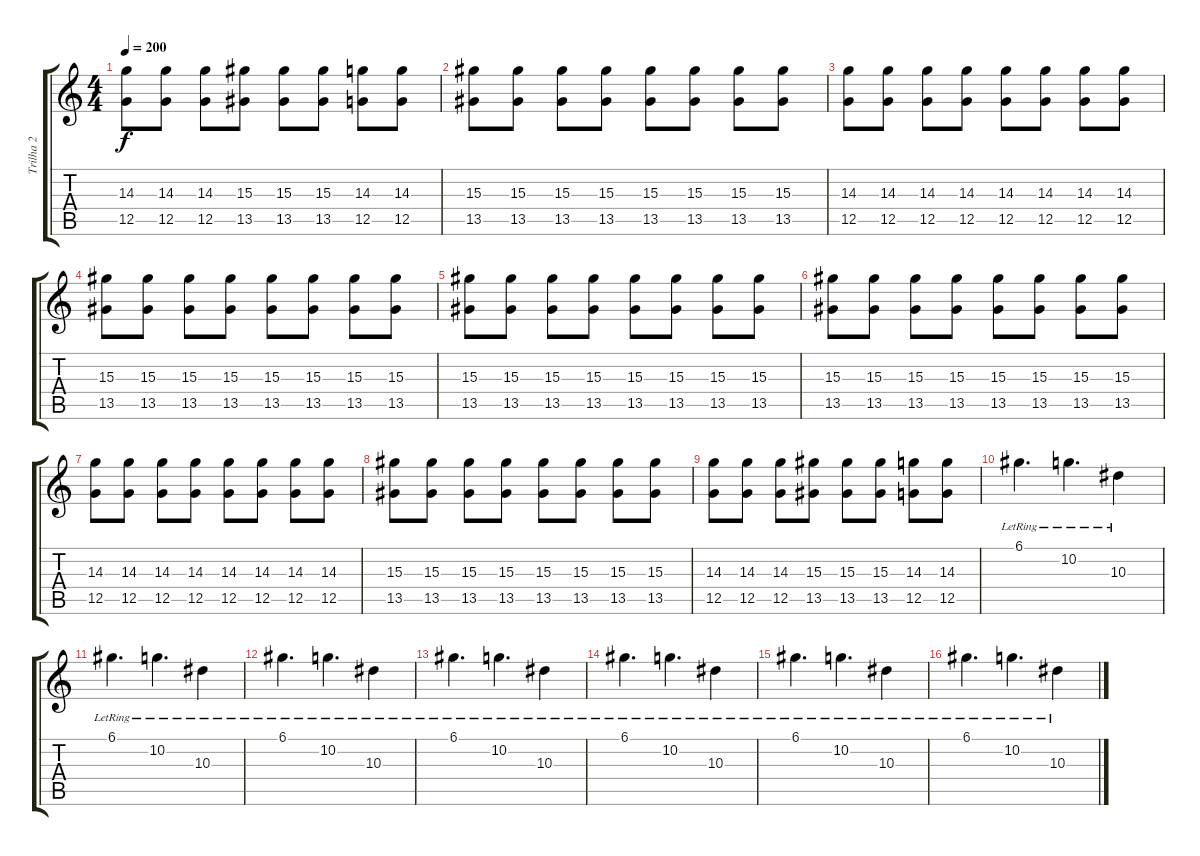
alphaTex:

\track ("Trilha 2" "Trilha 2") {instrument overdrivenguitar}
\staff {score tabs}
\tuning (D4 A3 F3 C3 G2 C2) {hide}
\ts (4 4)
\tempo 200
\clef g2
\ks c
(14.3 12.5).8{dy f} (14.3 12.5).8 (14.3 12.5).8 (15.3 13.5).8 (15.3 13.5).8 (15.3 13.5).8 (14.3 12.5).8 (14.3 12.5).8 |
(15.3 13.5).8 (15.3 13.5).8 (15.3 13.5).8 (15.3 13.5).8 (15.3 13.5).8 (15.3 13.5).8 (15.3 13.5).8 (15.3 13.5).8 |
(14.3 12.5).8 (14.3 12.5).8 (14.3 12.5).8 (14.3 12.5).8 (14.3 12.5).8 (14.3 12.5).8 (14.3 12.5).8 (14.3 12.5).8 |
(15.3 13.5).8 (15.3 13.5).8 (15.3 13.5).8 (15.3 13.5).8 (15.3 13.5).8 (15.3 13.5).8 (15.3 13.5).8 (15.3 13.5).8 |
(15.3 13.5).8 (15.3 13.5).8 (15.3 13.5).8 (15.3 13.5).8 (15.3 13.5).8 (15.3 13.5).8 (15.3 13.5).8 (15.3 13.5).8 |
(15.3 13.5).8 (15.3 13.5).8 (15.3 13.5).8 (15.3 13.5).8 (15.3 13.5).8 (15.3 13.5).8 (15.3 13.5).8 (15.3 13.5).8 |
(14.3 12.5).8 (14.3 12.5).8 (14.3 12.5).8 (14.3 12.5).8 (14.3 12.5).8 (14.3 12.5).8 (14.3 12.5).8 (14.3 12.5).8 |
(15.3 13.5).8 (15.3 13.5).8 (15.3 13.5).8 (15.3 13.5).8 (15.3 13.5).8 (15.3 13.5).8 (15.3 13.5).8 (15.3 13.5).8 |
(14.3 12.5).8 (14.3 12.5).8 (14.3 12.5).8 (15.3 13.5).8 (15.3 13.5).8 (15.3 13.5).8 (14.3 12.5).8 (14.3 12.5).8 |
6.1{lr}.4{d} 10.2{lr}.4{d} 10.3{lr}.4 |
6.1{lr}.4{d} 10.2{lr}.4{d} 10.3{lr}.4 |
6.1{lr}.4{d} 10.2{lr}.4{d} 10.3{lr}.4 |
6.1{lr}.4{d} 10.2{lr}.4{d} 10.3{lr}.4 |
6.1{lr}.4{d} 10.2{lr}.4{d} 10.3{lr}.4 |
6.1{lr}.4{d} 10.2{lr}.4{d} 10.3{lr}.4 |
6.1{lr}.4{d} 10.2{lr}.4{d} 10.3{lr}.4
